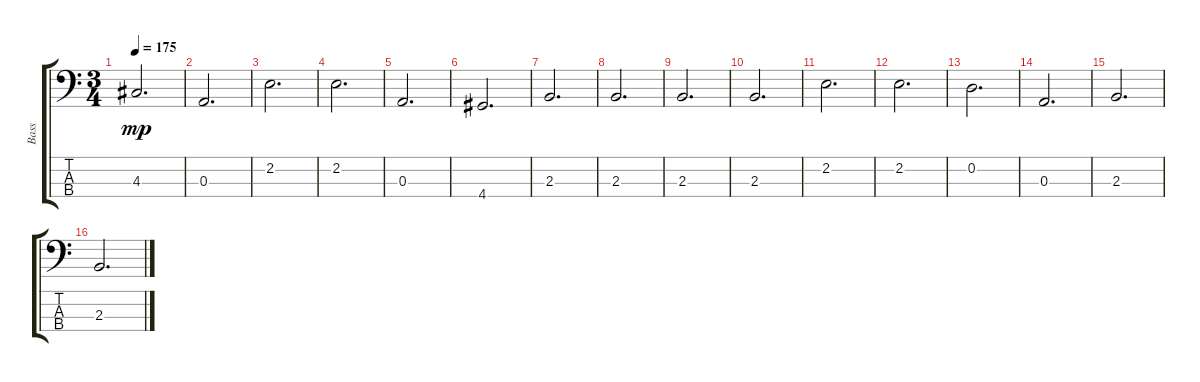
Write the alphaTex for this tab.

\track ("Bass" "Bass") {instrument electricbassfinger}
\staff {score tabs}
\tuning (G2 D2 A1 E1) {hide}
\ts (3 4)
\tempo 175
\clef f4
\ks c
4.3.2{d dy mp} |
0.3.2{d} |
2.2.2{d} |
2.2.2{d} |
0.3.2{d} |
4.4.2{d} |
2.3.2{d} |
2.3.2{d} |
2.3.2{d} |
2.3.2{d} |
2.2.2{d} |
2.2.2{d} |
0.2.2{d} |
0.3.2{d} |
2.3.2{d} |
2.3.2{d}
